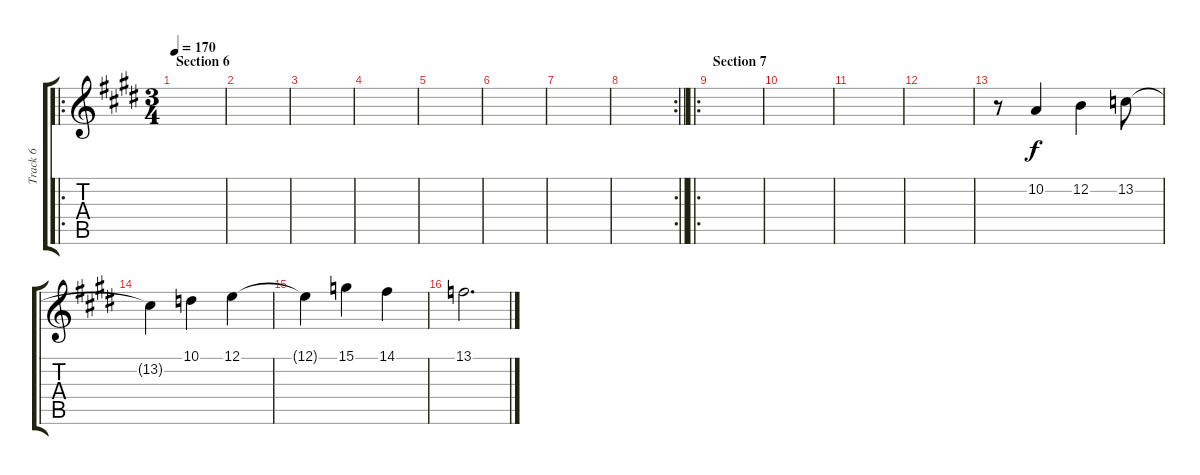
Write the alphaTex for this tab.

\track ("Track 6" "Track 6") {instrument panflute}
\staff {score tabs}
\tuning (E4 B3 G3 D3 A2 E2) {hide}
\ro
\ts (3 4)
\section ("" "Section 6")
\tempo 170
\clef g2
\ks e
|
|
|
|
|
|
|
\rc 2
\barLineRight lightlight
|
\ro
\section ("" "Section 7")
|
|
|
|
r.8 10.2.4 12.2.4 13.2.8 |
13.2{t}.4 10.1.4 12.1.4 |
12.1{t}.4 15.1.4 14.1.4 |
13.1.2{d}
